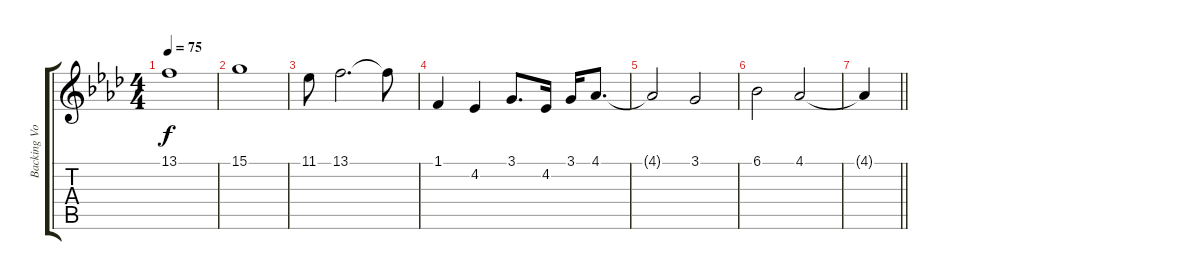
\track ("Backing Vocals" "Backing Vo") {instrument viola}
\staff {score tabs}
\tuning (E4 B3 G3 D3 A2 E2) {hide}
\ts (4 4)
\tempo 75
\clef g2
\ks ab
13.1.1{dy f} |
15.1.1 |
11.1.8 13.1.2{d} 13.1{t}.8 |
1.1.4 4.2.4 3.1.8{d} 4.2.16 3.1.16 4.1.8{d} |
4.1{t}.2 3.1.2 |
6.1.2 4.1.2 |
\barLineRight lightlight
4.1{t}.4
